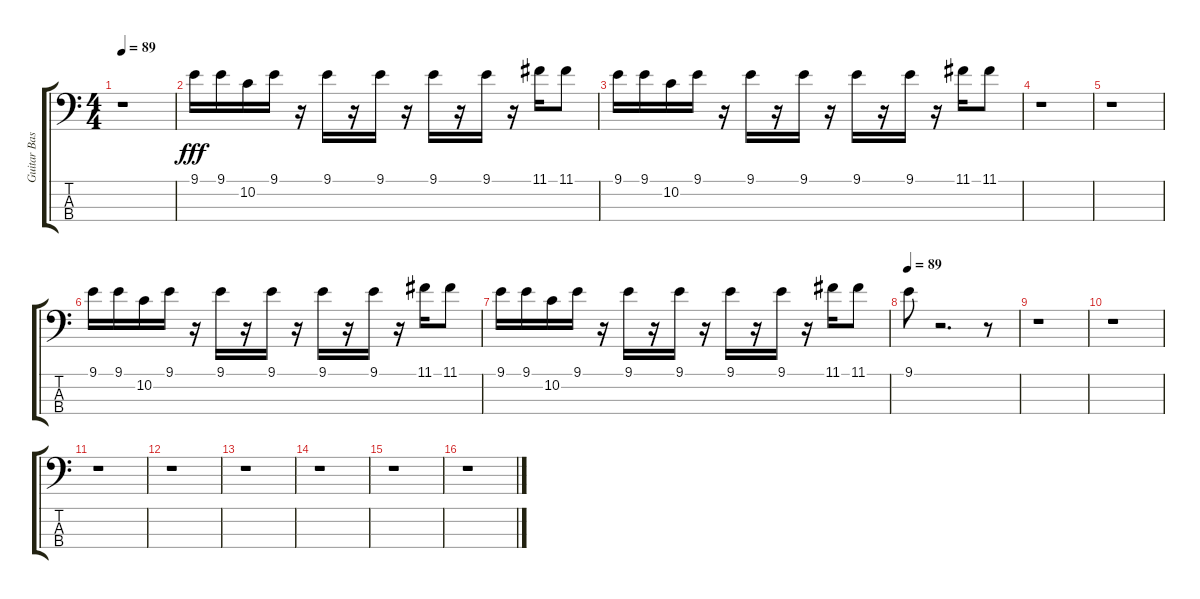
\track ("Guitar Bass" "Guitar Bas") {instrument acousticguitarnylon}
\staff {score tabs}
\tuning (G2 D2 A1 E1) {hide}
\ts (4 4)
\tempo 89
\clef f4
\ks c
r.1{dy fff} |
9.1.16 9.1.16 10.2.16 9.1.16 r.16 9.1.16 r.16 9.1.16 r.16 9.1.16 r.16 9.1.16 r.16 11.1.16 11.1.8 |
9.1.16 9.1.16 10.2.16 9.1.16 r.16 9.1.16 r.16 9.1.16 r.16 9.1.16 r.16 9.1.16 r.16 11.1.16 11.1.8 |
r.1 |
r.1 |
9.1.16 9.1.16 10.2.16 9.1.16 r.16 9.1.16 r.16 9.1.16 r.16 9.1.16 r.16 9.1.16 r.16 11.1.16 11.1.8 |
9.1.16 9.1.16 10.2.16 9.1.16 r.16 9.1.16 r.16 9.1.16 r.16 9.1.16 r.16 9.1.16 r.16 11.1.16 11.1.8 |
\tempo 89
9.1.8 r.2{d} r.8 |
r.1 |
r.1 |
r.1 |
r.1 |
r.1 |
r.1 |
r.1 |
r.1
